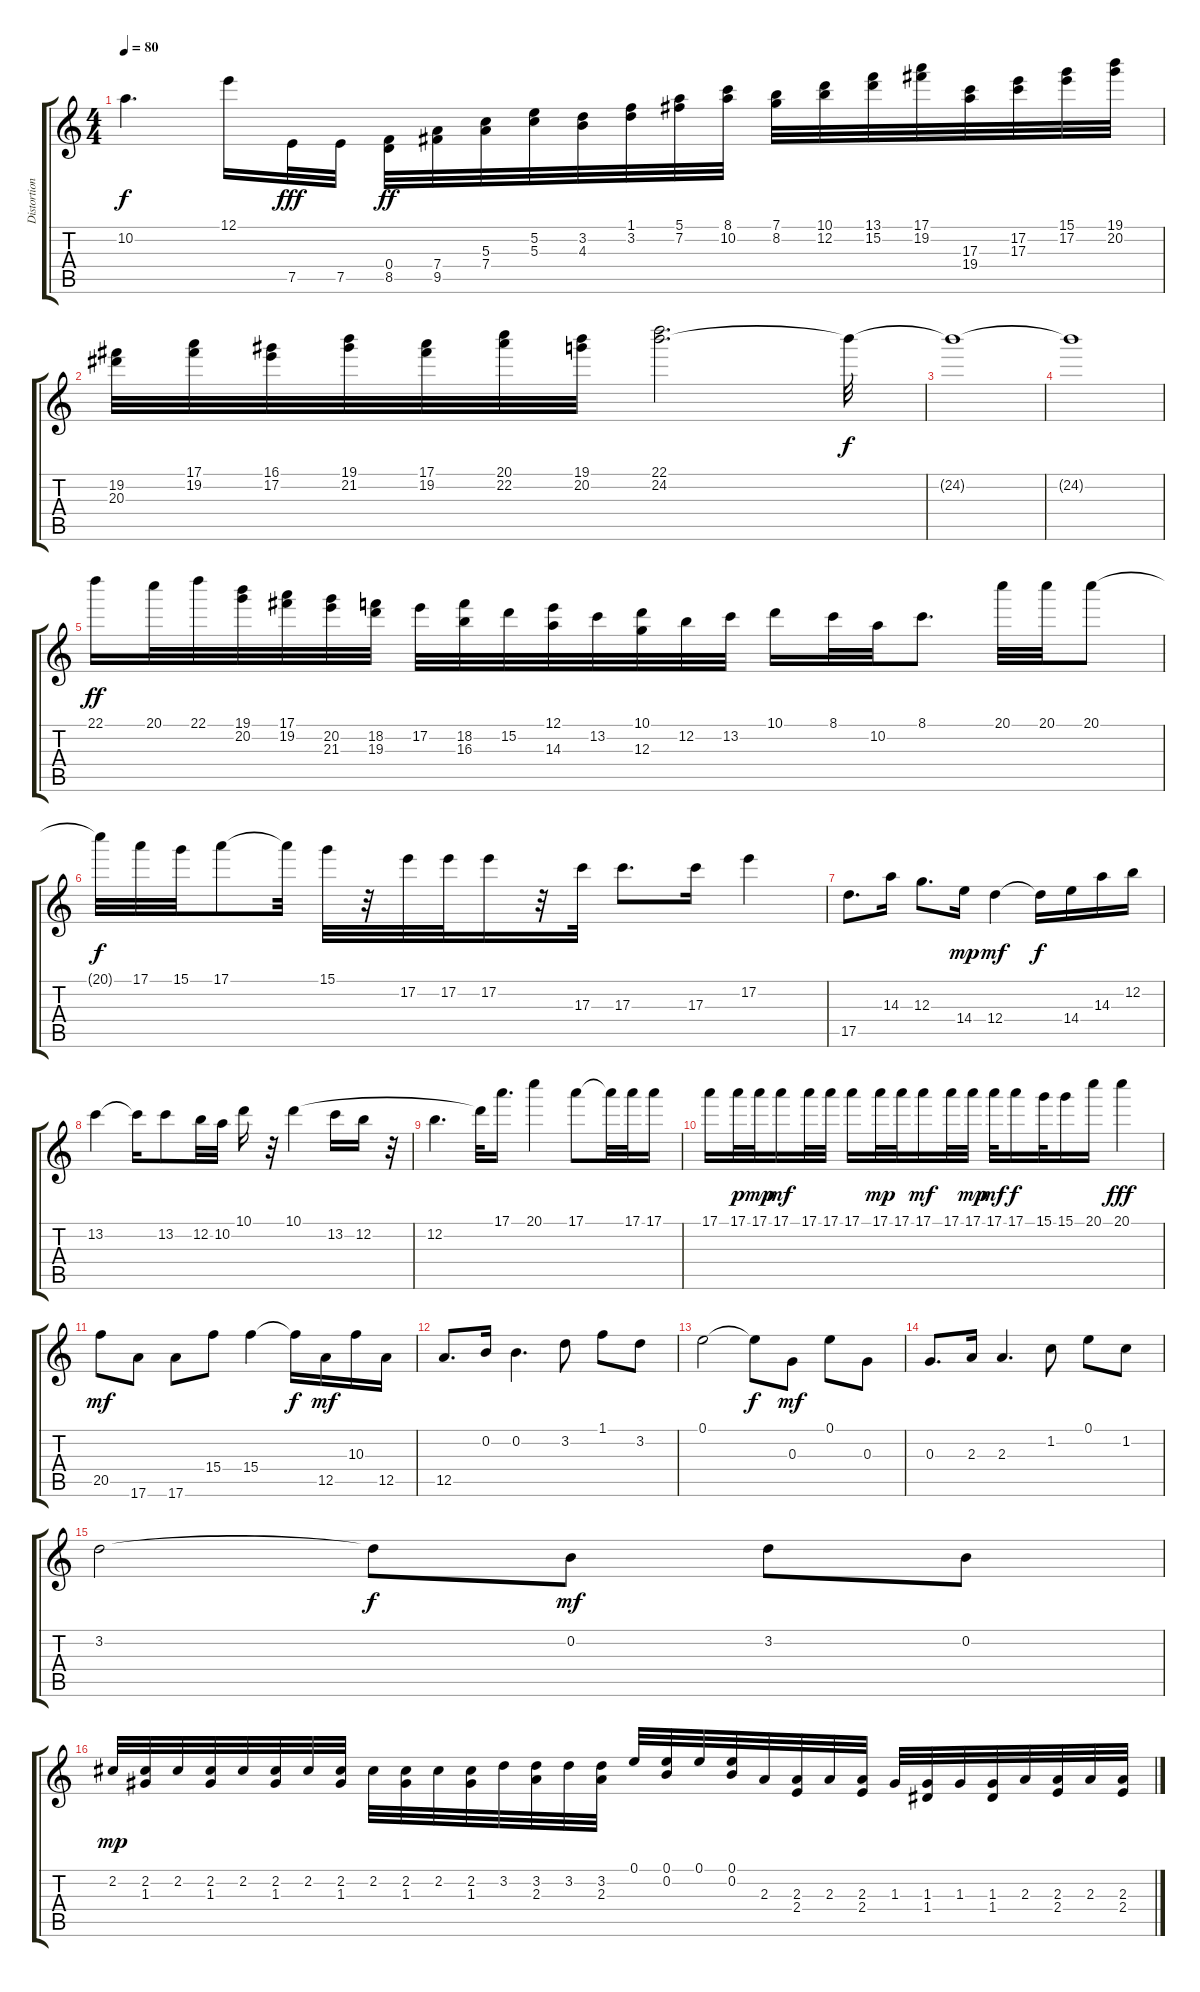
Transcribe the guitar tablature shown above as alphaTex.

\track ("Distortion (Guitar 1)" "Distortion") {instrument distortionguitar}
\staff {score tabs}
\tuning (E4 B3 G3 D3 A2 E2) {hide}
\ts (4 4)
\tempo 80
\clef g2
\ks c
10.2.4{d dy f} 12.1{t}.16 7.5.32{dy fff} 7.5.32 (0.4 8.5).32{dy ff} (7.4 9.5).32 (5.3 7.4).32 (5.2 5.3).32 (3.2 4.3).32 (1.1 3.2).32 (5.1 7.2).32 (8.1 10.2).32 (7.1 8.2).32 (10.1 12.2).32 (13.1 15.2).32 (17.1 19.2).32 (17.3 19.4).32 (17.2 17.3).32 (15.1 17.2).32 (19.1 20.2).32 |
(19.2 20.3).32 (17.1 19.2).32 (16.1 17.2).32 (19.1 21.2).32 (17.1 19.2).32 (20.1 22.2).32 (19.1 20.2).32 (22.1 24.2).2{d} 24.2{t}.32{dy f} |
24.2{t}.1 |
24.2{t}.1 |
22.1.16{dy ff} 20.1.32 22.1.32 (19.1 20.2).32 (17.1 19.2).32 (20.2 21.3).32 (18.2 19.3).32 17.2.32 (18.2 16.3).32 15.2.32 (12.1 14.3).32 13.2.32 (10.1 12.3).32 12.2.32 13.2.32 10.1.16 8.1.32 10.2.32 8.1.8{d} 20.1.32 20.1.32 20.1.8 |
20.1{t}.32{dy f} 17.1.32 15.1.32 17.1.8 17.1{t}.32 15.1.32 r.32 17.2.32 17.2.32 17.2.16 r.32 17.3.32 17.3.8{d} 17.3.16 17.2.4 |
17.5.8{d} 14.3.16 12.3.8{d} 14.4.16{dy mp} 12.4.4{dy mf} 12.4{t}.16{dy f} 14.4.16 14.3.16 12.2.16 |
13.2.4 13.2{t}.16 13.2.8 12.2.32 10.2.32 10.1.16 r.32 10.1.4 13.2.16 12.2.16 r.32 |
12.2.4{d} 10.1{t}.32 17.1.16{d} 20.1.4 17.1.8 17.1{t}.32 17.1.32 17.1.16 |
17.1.16 17.1.32{dy p} 17.1.32{dy mp} 17.1.16{dy mf} 17.1.32 17.1.32 17.1.16 17.1.32{dy mp} 17.1.32 17.1.16{dy mf} 17.1.32 17.1.32{dy mp} 17.1.32{dy mf} 17.1.16{dy f} 15.1.32 15.1.16 20.1.16 20.1.4{dy fff} |
20.5.8{dy mf} 17.6.8 17.6.8 15.4.8 15.4.4 15.4{t}.16{dy f} 12.5.16{dy mf} 10.3.16 12.5.16 |
12.5.8{d} 0.2.16 0.2.4{d} 3.2.8 1.1.8 3.2.8 |
0.1.2 0.1{t}.8{dy f} 0.3.8{dy mf} 0.1.8 0.3.8 |
0.3.8{d} 2.3.16 2.3.4{d} 1.2.8 0.1.8 1.2.8 |
3.2.2 3.2{t}.8{dy f} 0.2.8{dy mf} 3.2.8 0.2.8 |
2.2.32{dy mp} (2.2 1.3).32 2.2.32 (2.2 1.3).32 2.2.32 (2.2 1.3).32 2.2.32 (2.2 1.3).32 2.2.32 (2.2 1.3).32 2.2.32 (2.2 1.3).32 3.2.32 (3.2 2.3).32 3.2.32 (3.2 2.3).32 0.1.32 (0.1 0.2).32 0.1.32 (0.1 0.2).32 2.3.32 (2.3 2.4).32 2.3.32 (2.3 2.4).32 1.3.32 (1.3 1.4).32 1.3.32 (1.3 1.4).32 2.3.32 (2.3 2.4).32 2.3.32 (2.3 2.4).32
